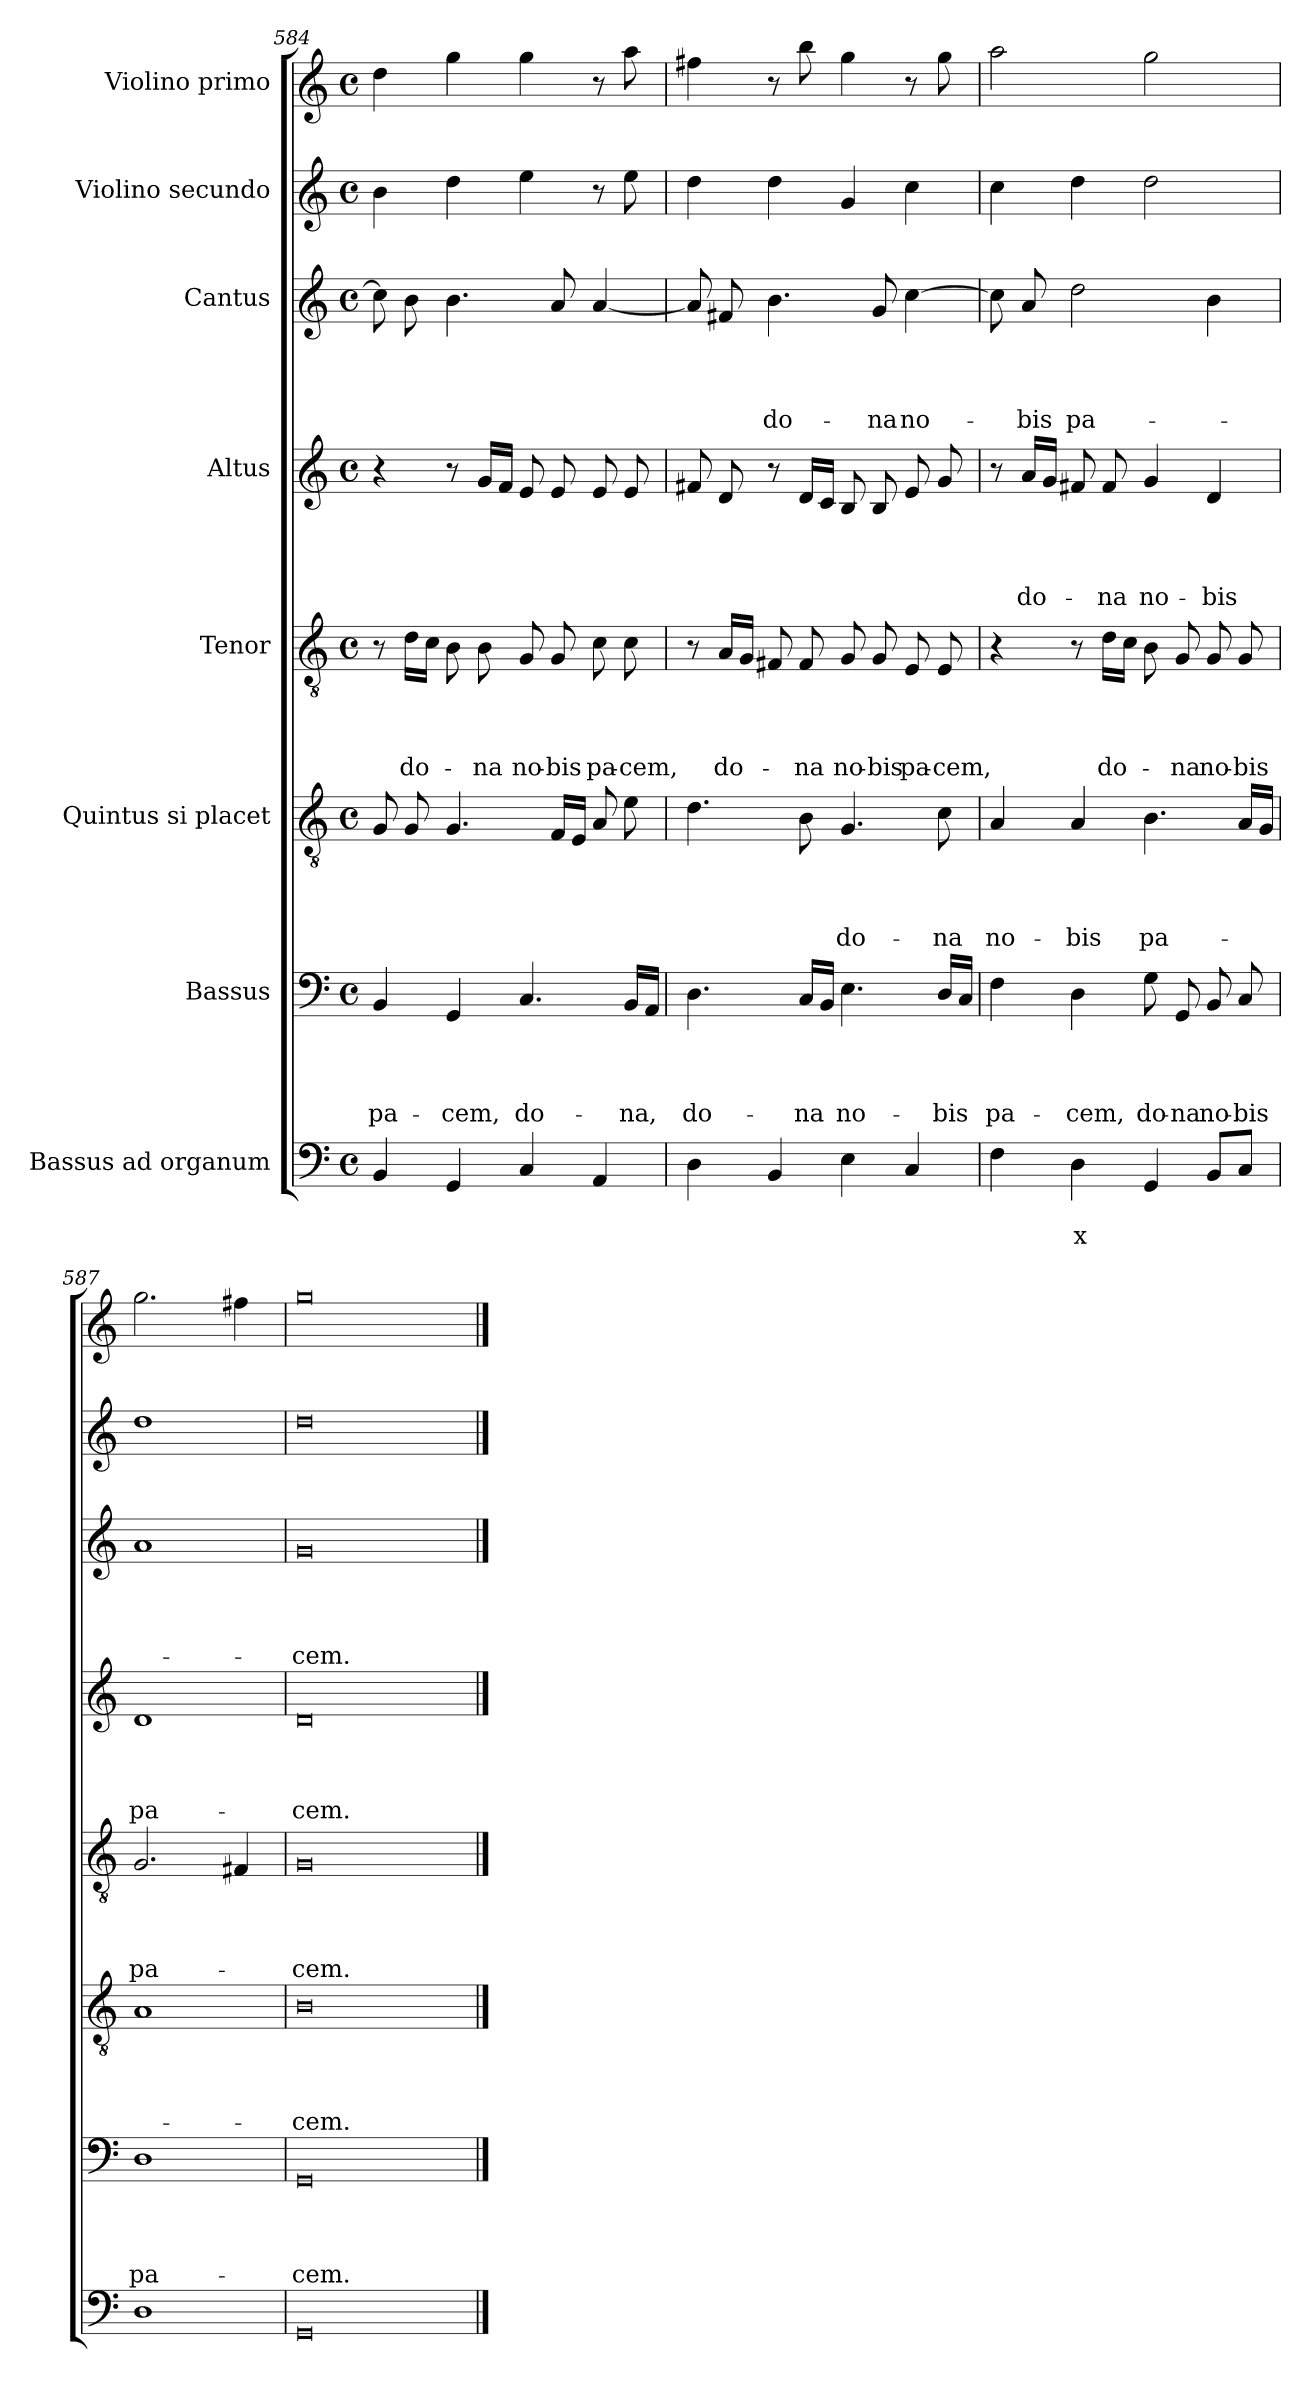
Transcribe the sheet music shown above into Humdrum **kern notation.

**kern	**text	**text	**kern	**text	**text	**text	**text	**kern	**text	**text	**text	**text	**kern	**text	**text	**text	**text	**kern	**text	**text	**text	**text	**kern	**text	**text	**text	**text	**kern	**kern
*part8	*part8	*part8	*part7	*part7	*part7	*part7	*part7	*part6	*part6	*part6	*part6	*part6	*part5	*part5	*part5	*part5	*part5	*part4	*part4	*part4	*part4	*part4	*part3	*part3	*part3	*part3	*part3	*part2	*part1
*staff8	*staff8	*staff8	*staff7	*staff7	*staff7	*staff7	*staff7	*staff6	*staff6	*staff6	*staff6	*staff6	*staff5	*staff5	*staff5	*staff5	*staff5	*staff4	*staff4	*staff4	*staff4	*staff4	*staff3	*staff3	*staff3	*staff3	*staff3	*staff2	*staff1
*I"Bassus ad organum	*	*	*I"Bassus	*	*	*	*	*I"Quintus si placet	*	*	*	*	*I"Tenor	*	*	*	*	*I"Altus	*	*	*	*	*I"Cantus	*	*	*	*	*I"Violino secundo	*I"Violino primo
*clefF4	*	*	*clefF4	*	*	*	*	*clefGv2	*	*	*	*	*clefGv2	*	*	*	*	*clefG2	*	*	*	*	*clefG2	*	*	*	*	*clefG2	*clefG2
*k[]	*	*	*k[]	*	*	*	*	*k[]	*	*	*	*	*k[]	*	*	*	*	*k[]	*	*	*	*	*k[]	*	*	*	*	*k[]	*k[]
*C:	*	*	*C:	*	*	*	*	*C:	*	*	*	*	*C:	*	*	*	*	*C:	*	*	*	*	*C:	*	*	*	*	*C:	*C:
*M4/4	*	*	*M4/4	*	*	*	*	*M4/4	*	*	*	*	*M4/4	*	*	*	*	*M4/4	*	*	*	*	*M4/4	*	*	*	*	*M4/4	*M4/4
*met(c)	*	*	*met(c)	*	*	*	*	*met(c)	*	*	*	*	*met(c)	*	*	*	*	*met(c)	*	*	*	*	*met(c)	*	*	*	*	*met(c)	*met(c)
=584	=584	=584	=584	=584	=584	=584	=584	=584	=584	=584	=584	=584	=584	=584	=584	=584	=584	=584	=584	=584	=584	=584	=584	=584	=584	=584	=584	=584	=584
!	!	!	!	!	!	!	!LO:LY:b	!	!	!	!	!	!	!	!	!	!	!	!	!	!	!	!	!	!	!	!	!	!
4BB/	.	.	4BB/	.	.	.	pa-	8G/	.	.	.	.	8r	.	.	.	.	4r	.	.	.	.	8cc\]	.	.	.	.	4b\	4dd\
!	!	!	!	!	!	!	!	!	!	!	!	!	!	!	!	!	!LO:LY:b	!	!	!	!	!	!	!	!	!	!	!	!
.	.	.	.	.	.	.	.	8G/	.	.	.	.	16d\LL	.	.	.	do-	.	.	.	.	.	8b\	.	.	.	.	.	.
.	.	.	.	.	.	.	.	.	.	.	.	.	16c\JJ	.	.	.	.	.	.	.	.	.	.	.	.	.	.	.	.
!	!	!	!	!	!	!	!LO:LY:b	!	!	!	!	!	!	!	!	!	!	!	!	!	!	!	!	!	!	!	!	!	!
4GG/	.	.	4GG/	.	.	.	-cem,	4.G/	.	.	.	.	8B\	.	.	.	.	8r	.	.	.	.	4.b\	.	.	.	.	4dd\	4gg\
!	!	!	!	!	!	!	!	!	!	!	!	!	!	!	!	!	!LO:LY:b	!	!	!	!	!	!	!	!	!	!	!	!
.	.	.	.	.	.	.	.	.	.	.	.	.	8B\	.	.	.	-na	16g/LL	.	.	.	.	.	.	.	.	.	.	.
.	.	.	.	.	.	.	.	.	.	.	.	.	.	.	.	.	.	16f/JJ	.	.	.	.	.	.	.	.	.	.	.
!	!	!	!	!	!	!	!LO:LY:b	!	!	!	!	!	!	!	!	!	!LO:LY:b	!	!	!	!	!	!	!	!	!	!	!	!
4C/	.	.	4.C/	.	.	.	do-	.	.	.	.	.	8G/	.	.	.	no-	8e/	.	.	.	.	.	.	.	.	.	4ee\	4gg\
!	!	!	!	!	!	!	!	!	!	!	!	!	!	!	!	!	!LO:LY:b	!	!	!	!	!	!	!	!	!	!	!	!
.	.	.	.	.	.	.	.	16F/LL	.	.	.	.	8G/	.	.	.	-bis	8e/	.	.	.	.	8a/	.	.	.	.	.	.
.	.	.	.	.	.	.	.	16E/JJ	.	.	.	.	.	.	.	.	.	.	.	.	.	.	.	.	.	.	.	.	.
!	!	!	!	!	!	!	!	!	!	!	!	!	!	!	!	!	!LO:LY:b	!	!	!	!	!	!	!	!	!	!	!	!
4AA/	.	.	.	.	.	.	.	8A/	.	.	.	.	8c\	.	.	.	pa-	8e/	.	.	.	.	[4a/	.	.	.	.	8r	8r
!	!	!	!	!	!	!	!LO:LY:b	!	!	!	!	!	!	!	!	!	!LO:LY:b	!	!	!	!	!	!	!	!	!	!	!	!
.	.	.	16BB/LL	.	.	.	-na,	8e\	.	.	.	.	8c\	.	.	.	-cem,	8e/	.	.	.	.	.	.	.	.	.	8ee\	8aa\
.	.	.	16AA/JJ	.	.	.	.	.	.	.	.	.	.	.	.	.	.	.	.	.	.	.	.	.	.	.	.	.	.
!!LO:LB:g=z
=585	=585	=585	=585	=585	=585	=585	=585	=585	=585	=585	=585	=585	=585	=585	=585	=585	=585	=585	=585	=585	=585	=585	=585	=585	=585	=585	=585	=585	=585
!	!	!	!	!	!	!	!LO:LY:b	!	!	!	!	!	!	!	!	!	!	!	!	!	!	!	!	!	!	!	!	!	!
4D\	.	.	4.D\	.	.	.	do-	4.d\	.	.	.	.	8r	.	.	.	.	8f#X/	.	.	.	.	8a/]	.	.	.	.	4dd\	4ff#X\
!	!	!	!	!	!	!	!	!	!	!	!	!	!	!	!	!	!LO:LY:b	!	!	!	!	!	!	!	!	!	!	!	!
.	.	.	.	.	.	.	.	.	.	.	.	.	16A/LL	.	.	.	do-	8d/	.	.	.	.	8f#X/	.	.	.	.	.	.
.	.	.	.	.	.	.	.	.	.	.	.	.	16G/JJ	.	.	.	.	.	.	.	.	.	.	.	.	.	.	.	.
!	!	!	!	!	!	!	!	!	!	!	!	!	!	!	!	!	!	!	!	!	!	!	!	!	!	!	!LO:LY:b	!	!
4BB/	.	.	.	.	.	.	.	.	.	.	.	.	8F#X/	.	.	.	.	8r	.	.	.	.	4.b\	.	.	.	do-	4dd\	8r
!	!	!	!	!	!	!	!LO:LY:b	!	!	!	!	!	!	!	!	!	!LO:LY:b	!	!	!	!	!	!	!	!	!	!	!	!
.	.	.	16C/LL	.	.	.	-na	8B\	.	.	.	.	8F#/	.	.	.	-na	16d/LL	.	.	.	.	.	.	.	.	.	.	8bb\
.	.	.	16BB/JJ	.	.	.	.	.	.	.	.	.	.	.	.	.	.	16c/JJ	.	.	.	.	.	.	.	.	.	.	.
!	!	!	!	!	!	!	!LO:LY:b	!	!	!	!	!LO:LY:b	!	!	!	!	!LO:LY:b	!	!	!	!	!	!	!	!	!	!	!	!
4E\	.	.	4.E\	.	.	.	no-	4.G/	.	.	.	do-	8G/	.	.	.	no-	8B/	.	.	.	.	.	.	.	.	.	4g/	4gg\
!	!	!	!	!	!	!	!	!	!	!	!	!	!	!	!	!	!LO:LY:b	!	!	!	!	!	!	!	!	!	!LO:LY:b	!	!
.	.	.	.	.	.	.	.	.	.	.	.	.	8G/	.	.	.	-bis	8B/	.	.	.	.	8g/	.	.	.	-na	.	.
!	!	!	!	!	!	!	!	!	!	!	!	!	!	!	!	!	!LO:LY:b	!	!	!	!	!	!	!	!	!	!LO:LY:b	!	!
4C/	.	.	.	.	.	.	.	.	.	.	.	.	8E/	.	.	.	pa-	8e/	.	.	.	.	[4cc\	.	.	.	no-	4cc\	8r
!	!	!	!	!	!	!	!LO:LY:b	!	!	!	!	!LO:LY:b	!	!	!	!	!LO:LY:b	!	!	!	!	!	!	!	!	!	!	!	!
.	.	.	16D/LL	.	.	.	-bis	8c\	.	.	.	-na	8E/	.	.	.	-cem,	8g/	.	.	.	.	.	.	.	.	.	.	8gg\
.	.	.	16C/JJ	.	.	.	.	.	.	.	.	.	.	.	.	.	.	.	.	.	.	.	.	.	.	.	.	.	.
=586	=586	=586	=586	=586	=586	=586	=586	=586	=586	=586	=586	=586	=586	=586	=586	=586	=586	=586	=586	=586	=586	=586	=586	=586	=586	=586	=586	=586	=586
!	!	!	!	!	!	!	!LO:LY:b	!	!	!	!	!LO:LY:b	!	!	!	!	!	!	!	!	!	!	!	!	!	!	!	!	!
4F\	.	.	4F\	.	.	.	pa-	4A/	.	.	.	no-	4r	.	.	.	.	8r	.	.	.	.	8cc\]	.	.	.	.	4cc\	2aa\
!	!	!	!	!	!	!	!	!	!	!	!	!	!	!	!	!	!	!	!	!	!	!LO:LY:b	!	!	!	!	!LO:LY:b	!	!
.	.	.	.	.	.	.	.	.	.	.	.	.	.	.	.	.	.	16a/LL	.	.	.	do-	8a/	.	.	.	-bis	.	.
.	.	.	.	.	.	.	.	.	.	.	.	.	.	.	.	.	.	16g/JJ	.	.	.	.	.	.	.	.	.	.	.
!	!	!LO:LY:b	!	!	!	!	!LO:LY:b	!	!	!	!	!LO:LY:b	!	!	!	!	!	!	!	!	!	!	!	!	!	!	!LO:LY:b	!	!
4D\	.	x	4D\	.	.	.	-cem,	4A/	.	.	.	-bis	8r	.	.	.	.	8f#X/	.	.	.	.	2dd\	.	.	.	pa-	4dd\	.
!	!	!	!	!	!	!	!	!	!	!	!	!	!	!	!	!	!LO:LY:b	!	!	!	!	!LO:LY:b	!	!	!	!	!	!	!
.	.	.	.	.	.	.	.	.	.	.	.	.	16d\LL	.	.	.	do-	8f#/	.	.	.	-na	.	.	.	.	.	.	.
.	.	.	.	.	.	.	.	.	.	.	.	.	16c\JJ	.	.	.	.	.	.	.	.	.	.	.	.	.	.	.	.
!	!	!	!	!	!	!	!LO:LY:b	!	!	!	!	!LO:LY:b	!	!	!	!	!	!	!	!	!	!LO:LY:b	!	!	!	!	!	!	!
4GG/	.	.	8G\	.	.	.	do-	4.B\	.	.	.	pa-	8B\	.	.	.	.	4g/	.	.	.	no-	.	.	.	.	.	2dd\	2gg\
!	!	!	!	!	!	!	!LO:LY:b	!	!	!	!	!	!	!	!	!	!LO:LY:b	!	!	!	!	!	!	!	!	!	!	!	!
.	.	.	8GG/	.	.	.	-na	.	.	.	.	.	8G/	.	.	.	-na	.	.	.	.	.	.	.	.	.	.	.	.
!	!	!	!	!	!	!	!LO:LY:b	!	!	!	!	!	!	!	!	!	!LO:LY:b	!	!	!	!	!LO:LY:b	!	!	!	!	!	!	!
8BB/L	.	.	8BB/	.	.	.	no-	.	.	.	.	.	8G/	.	.	.	no-	4d/	.	.	.	-bis	4b\	.	.	.	.	.	.
!	!	!	!	!	!	!	!LO:LY:b	!	!	!	!	!	!	!	!	!	!LO:LY:b	!	!	!	!	!	!	!	!	!	!	!	!
8C/J	.	.	8C/	.	.	.	-bis	16A/LL	.	.	.	.	8G/	.	.	.	-bis	.	.	.	.	.	.	.	.	.	.	.	.
.	.	.	.	.	.	.	.	16G/JJ	.	.	.	.	.	.	.	.	.	.	.	.	.	.	.	.	.	.	.	.	.
=587	=587	=587	=587	=587	=587	=587	=587	=587	=587	=587	=587	=587	=587	=587	=587	=587	=587	=587	=587	=587	=587	=587	=587	=587	=587	=587	=587	=587	=587
!	!	!	!	!	!	!	!LO:LY:b	!	!	!	!	!	!	!	!	!	!LO:LY:b	!	!	!	!	!LO:LY:b	!	!	!	!	!	!	!
1D	.	.	1D	.	.	.	pa-	1A	.	.	.	.	2.G/	.	.	.	pa-	1d	.	.	.	pa-	1a	.	.	.	.	1dd	2.gg\
.	.	.	.	.	.	.	.	.	.	.	.	.	4F#X/	.	.	.	.	.	.	.	.	.	.	.	.	.	.	.	4ff#X\
=588	=588	=588	=588	=588	=588	=588	=588	=588	=588	=588	=588	=588	=588	=588	=588	=588	=588	=588	=588	=588	=588	=588	=588	=588	=588	=588	=588	=588	=588
!	!	!	!	!	!	!	!LO:LY:b	!	!	!	!	!LO:LY:b	!	!	!	!	!LO:LY:b	!	!	!	!	!LO:LY:b	!	!	!	!	!LO:LY:b	!	!
0GG	.	.	0GG	.	.	.	-cem.	0B	.	.	.	-cem.	0G	.	.	.	-cem.	0d	.	.	.	-cem.	0g	.	.	.	-cem.	0dd	0gg
==	==	==	==	==	==	==	==	==	==	==	==	==	==	==	==	==	==	==	==	==	==	==	==	==	==	==	==	==	==
*-	*-	*-	*-	*-	*-	*-	*-	*-	*-	*-	*-	*-	*-	*-	*-	*-	*-	*-	*-	*-	*-	*-	*-	*-	*-	*-	*-	*-	*-
